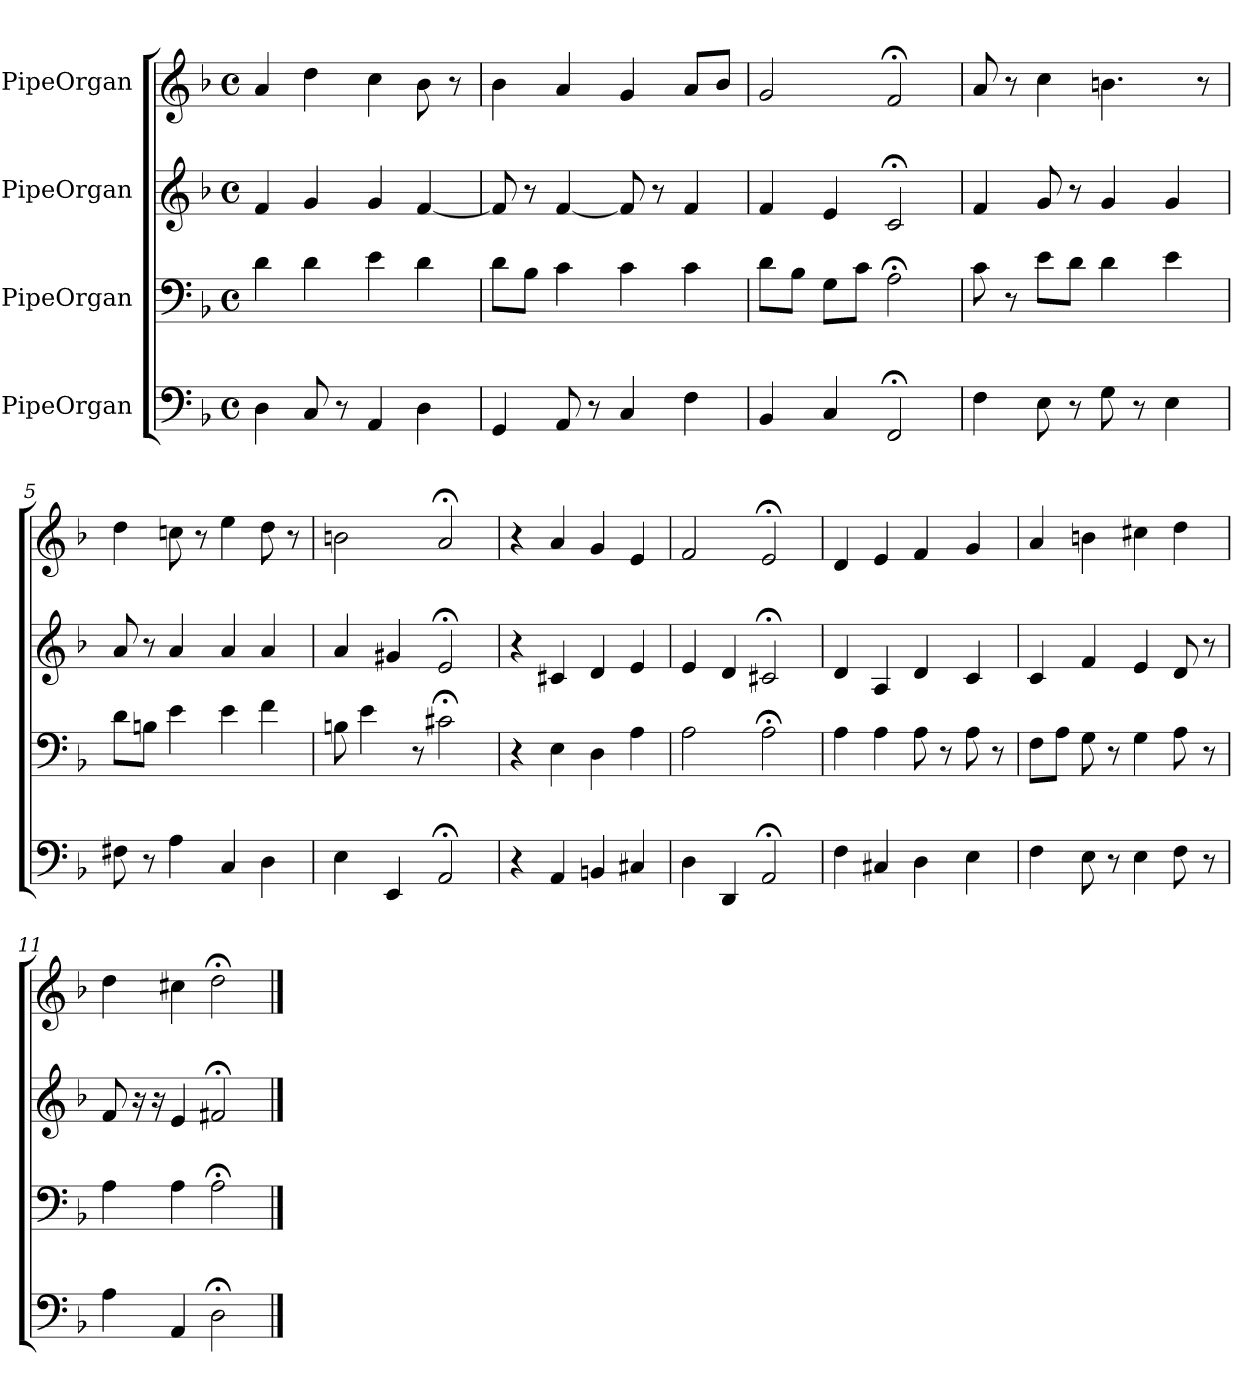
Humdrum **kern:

**kern	**kern	**kern	**kern
*part4	*part3	*part2	*part1
*staff4	*staff3	*staff2	*staff1
*I"PipeOrgan	*I"PipeOrgan	*I"PipeOrgan	*I"PipeOrgan
*clefF4	*clefF4	*clefG2	*clefG2
*k[b-]	*k[b-]	*k[b-]	*k[b-]
*d:	*d:	*d:	*d:
*M4/4	*M4/4	*M4/4	*M4/4
*met(c)	*met(c)	*met(c)	*met(c)
*MM60	*MM60	*MM60	*MM60
=1	=1	=1	=1
4D	4d	4f	4a
8C	4d	4g	4dd
8r	.	.	.
4AA	4e	4g	4cc
4D	4d	[4f	8b-
.	.	.	8r
=2	=2	=2	=2
4GG	8d\L	8f]	4b-
.	8B-\J	8r	.
8AA	4c	[4f	4a
8r	.	.	.
4C	4c	8f]	4g
.	.	8r	.
4F	4c	4f	8a/L
.	.	.	8b-/J
=3	=3	=3	=3
4BB-	8d\L	4f	2g
.	8B-\J	.	.
4C	8G\L	4e	.
.	8c\J	.	.
2FF;<	2A;<	2c;<	2f;<
=4	=4	=4	=4
4F	8c	4f	8a
.	8r	.	8r
8E	8e\L	8g	4cc
8r	8d\J	8r	.
8G	4d	4g	4.bn
8r	.	.	.
4E	4e	4g	.
.	.	.	8r
=5	=5	=5	=5
8F#X	8d\L	8a	4dd
8r	8Bn\J	8r	.
4A	4e	4a	8ccn
.	.	.	8r
4C	4e	4a	4ee
4D	4f	4a	8dd
.	.	.	8r
=6	=6	=6	=6
4E	8Bn	4a	2bn
.	4e	.	.
4EE	.	4g#X	.
.	8r	.	.
2AA;<	2c#X;<	2e;<	2a;<
=7	=7	=7	=7
4r	4r	4r	4r
4AA	4E	4c#X	4a
4BBn	4D	4d	4g
4C#X	4A	4e	4e
=8	=8	=8	=8
4D	2A	4e	2f
4DD	.	4d	.
2AA;<	2A;<	2c#X;<	2e;<
=9	=9	=9	=9
4F	4A	4d	4d
4C#X	4A	4A	4e
4D	8A	4d	4f
.	8r	.	.
4E	8A	4c	4g
.	8r	.	.
=10	=10	=10	=10
4F	8F\L	4c	4a
.	8A\J	.	.
8E	8G	4f	4bn
8r	8r	.	.
4E	4G	4e	4cc#X
8F	8A	8d	4dd
8r	8r	8r	.
=11	=11	=11	=11
4A	4A	8f	4dd
.	.	16r	.
.	.	16r	.
4AA	4A	4e	4cc#X
2D;<	2A;<	2f#X;<	2dd;<
==	==	==	==
*-	*-	*-	*-
